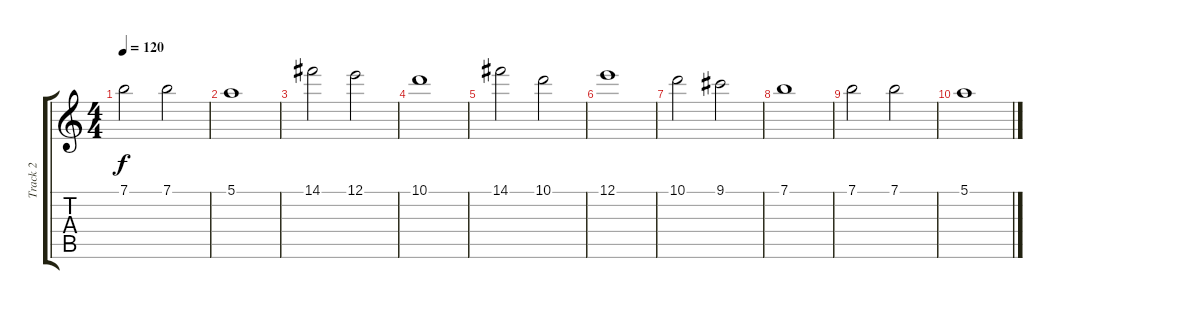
\track ("Track 2" "Track 2") {instrument overdrivenguitar}
\staff {score tabs}
\tuning (E4 B3 G3 D3 A2 E2) {hide}
\ts (4 4)
\tempo 120
\clef g2
\ks c
7.1.2{dy f} 7.1.2 |
5.1.1 |
14.1.2 12.1.2 |
10.1.1 |
14.1.2 10.1.2 |
12.1.1 |
10.1.2 9.1.2 |
7.1.1 |
7.1.2 7.1.2 |
5.1.1
